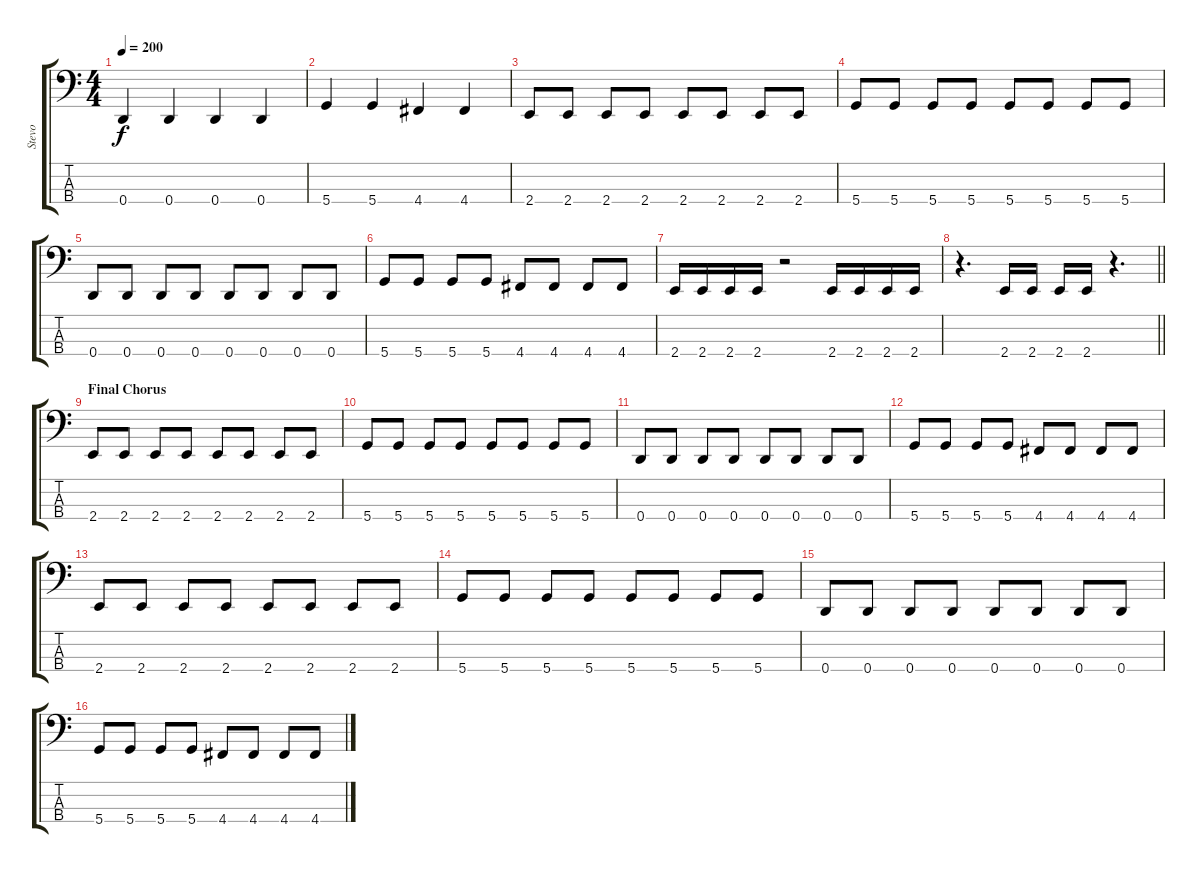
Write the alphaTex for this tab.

\track ("Stevo" "Stevo") {instrument electricbasspick}
\staff {score tabs}
\tuning (G2 D2 A1 D1) {hide}
\ts (4 4)
\tempo 200
\clef f4
\ks c
0.4.4{dy f} 0.4.4 0.4.4 0.4.4 |
5.4.4 5.4.4 4.4.4 4.4.4 |
2.4.8 2.4.8 2.4.8 2.4.8 2.4.8 2.4.8 2.4.8 2.4.8 |
5.4.8 5.4.8 5.4.8 5.4.8 5.4.8 5.4.8 5.4.8 5.4.8 |
0.4.8 0.4.8 0.4.8 0.4.8 0.4.8 0.4.8 0.4.8 0.4.8 |
5.4.8 5.4.8 5.4.8 5.4.8 4.4.8 4.4.8 4.4.8 4.4.8 |
2.4.16 2.4.16 2.4.16 2.4.16 r.2 2.4.16 2.4.16 2.4.16 2.4.16 |
\barLineRight lightlight
r.4{d} 2.4.16 2.4.16 2.4.16 2.4.16 r.4{d} |
\section ("" "Final Chorus")
2.4.8 2.4.8 2.4.8 2.4.8 2.4.8 2.4.8 2.4.8 2.4.8 |
5.4.8 5.4.8 5.4.8 5.4.8 5.4.8 5.4.8 5.4.8 5.4.8 |
0.4.8 0.4.8 0.4.8 0.4.8 0.4.8 0.4.8 0.4.8 0.4.8 |
5.4.8 5.4.8 5.4.8 5.4.8 4.4.8 4.4.8 4.4.8 4.4.8 |
2.4.8 2.4.8 2.4.8 2.4.8 2.4.8 2.4.8 2.4.8 2.4.8 |
5.4.8 5.4.8 5.4.8 5.4.8 5.4.8 5.4.8 5.4.8 5.4.8 |
0.4.8 0.4.8 0.4.8 0.4.8 0.4.8 0.4.8 0.4.8 0.4.8 |
5.4.8 5.4.8 5.4.8 5.4.8 4.4.8 4.4.8 4.4.8 4.4.8
